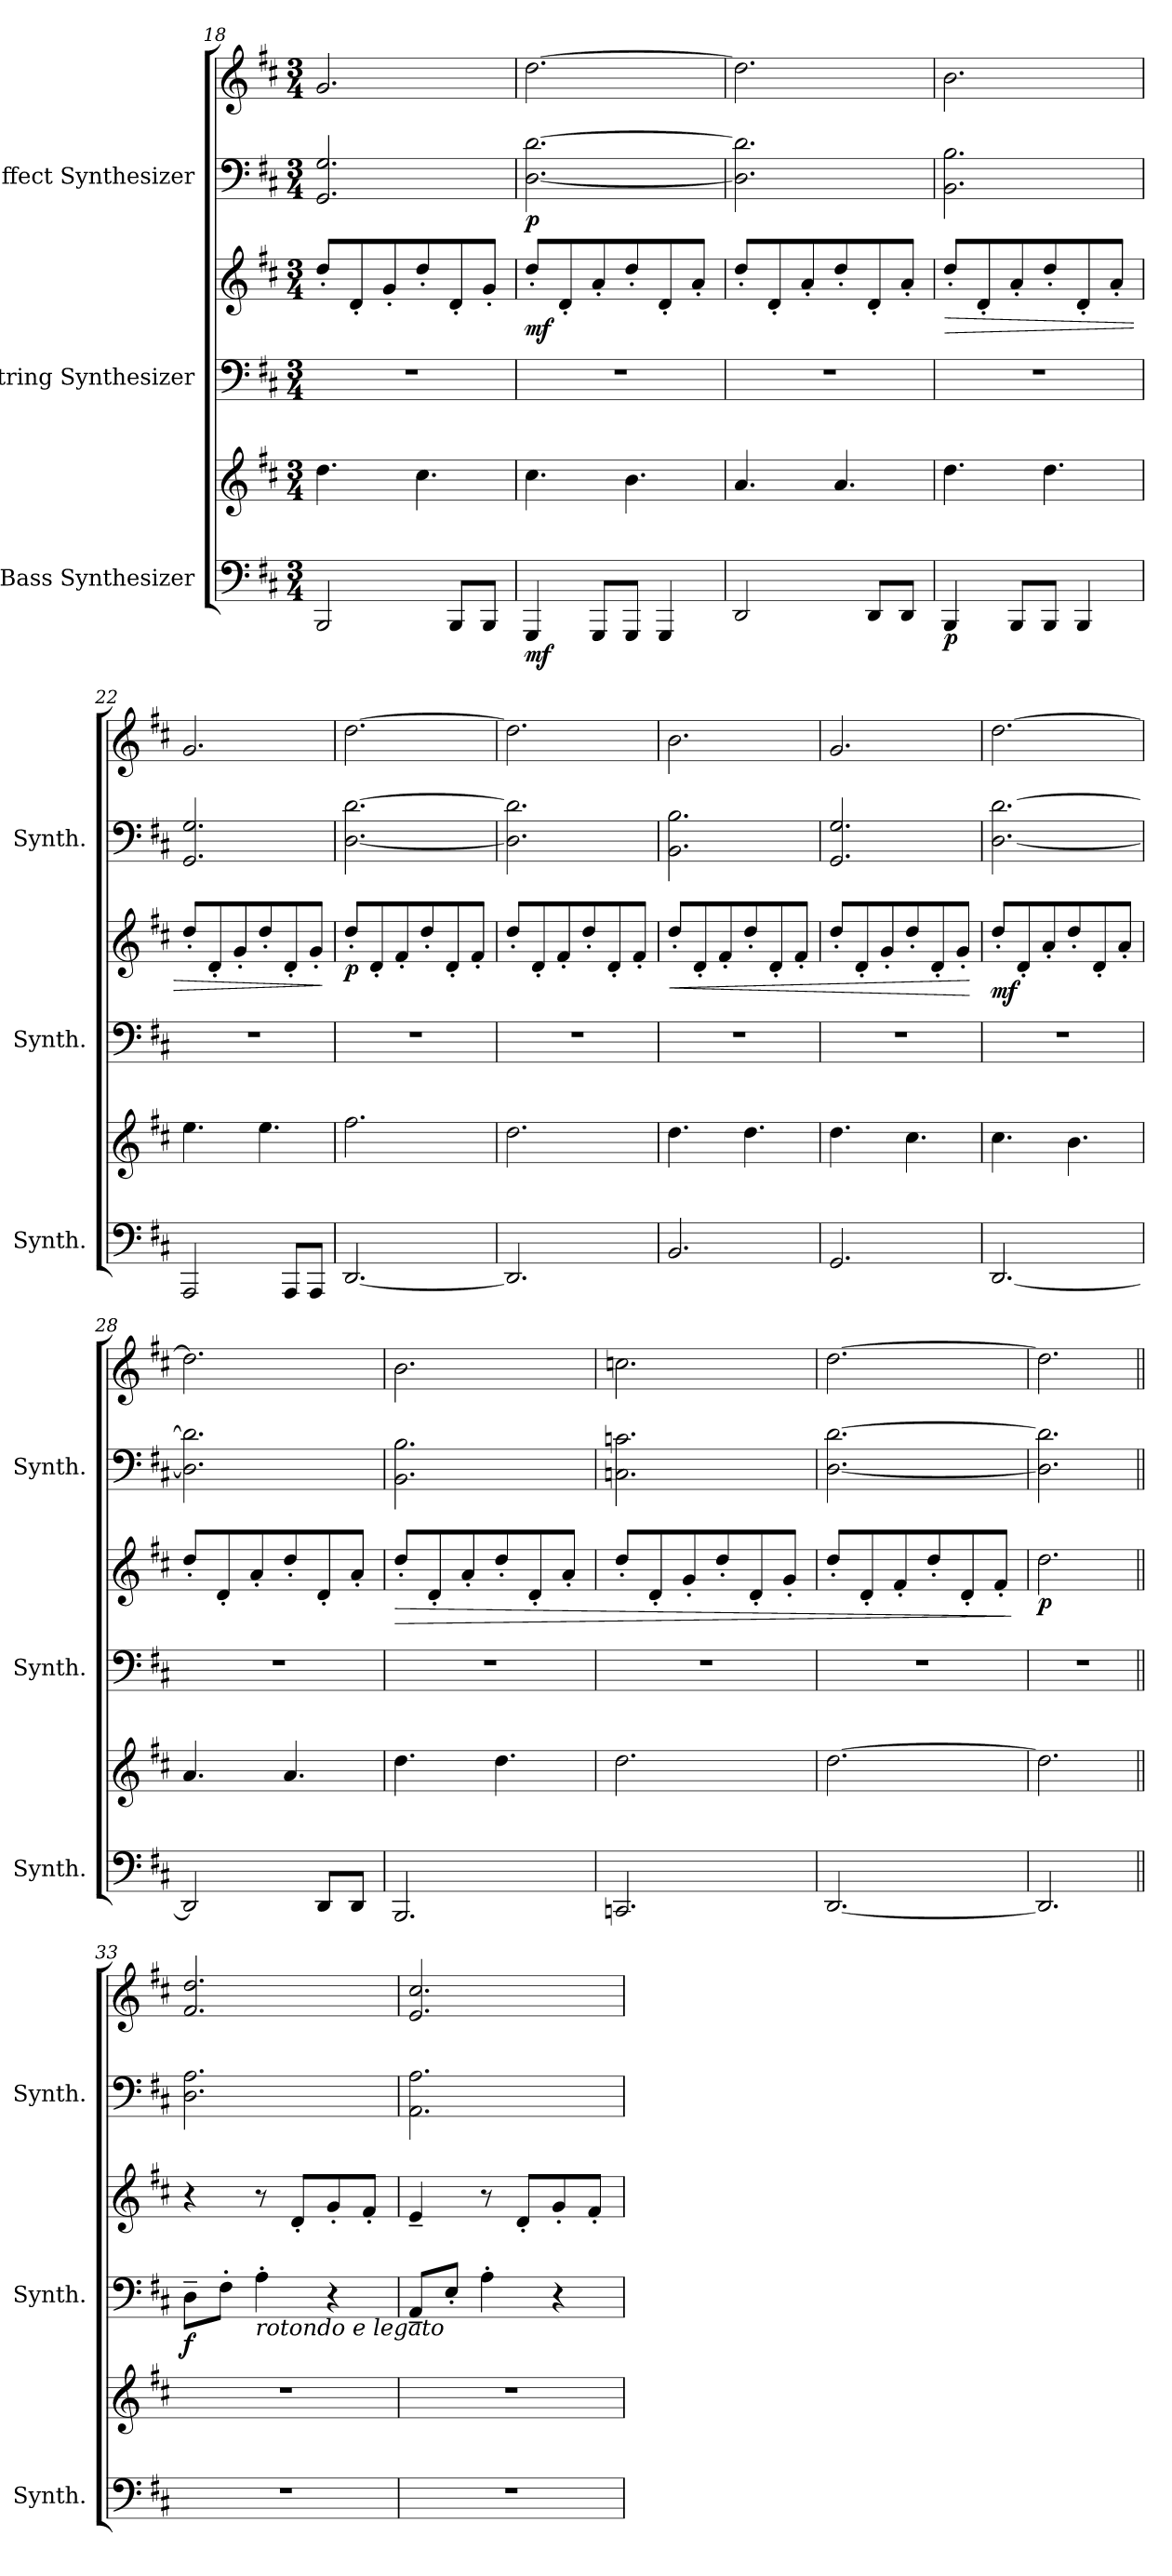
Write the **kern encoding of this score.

**kern	**kern	**dynam	**kern	**kern	**dynam	**kern	**kern	**dynam
*part3	*part3	*part3	*part2	*part2	*part2	*part1	*part1	*part1
*staff6	*staff5	*staff5/6	*staff4	*staff3	*staff3/4	*staff2	*staff1	*staff1/2
*I"Bass Synthesizer	*	*	*I"String Synthesizer	*	*	*I"Effect Synthesizer	*	*
*I'Synth.	*	*	*I'Synth.	*	*	*I'Synth.	*	*
!!LO:LB:g=z
*clefF4	*clefG2	*	*clefF4	*clefG2	*	*clefF4	*clefG2	*
*k[f#c#]	*k[f#c#]	*	*k[f#c#]	*k[f#c#]	*	*k[f#c#]	*k[f#c#]	*
*M3/4	*M3/4	*	*M3/4	*M3/4	*	*M3/4	*M3/4	*
=18	=18	=18	=18	=18	=18	=18	=18	=18
2BBB/	4.dd\	.	2.r	8dd'/L	.	2.GG/ 2.G/	2.g/	.
.	.	.	.	8d'/	.	.	.	.
.	.	.	.	8g'/	.	.	.	.
.	4.cc#\	.	.	8dd'/	.	.	.	.
8BBB/L	.	.	.	8d'/	.	.	.	.
8BBB/J	.	.	.	8g'/J	.	.	.	.
=19	=19	=19	=19	=19	=19	=19	=19	=19
!	!	!LO:DY:b=2	!	!	!LO:DY:b	!	!	!LO:DY:b=2
4GGG/	4.cc#\	mf	2.r	8dd'/L	mf	[2.D\ [2.d\	[2.dd\	p
.	.	.	.	8d'/	.	.	.	.
8GGG/L	.	.	.	8a'/	.	.	.	.
8GGG/J	4.b\	.	.	8dd'/	.	.	.	.
4GGG/	.	.	.	8d'/	.	.	.	.
.	.	.	.	8a'/J	.	.	.	.
=20	=20	=20	=20	=20	=20	=20	=20	=20
2DD/	4.a/	.	2.r	8dd'/L	.	2.D\] 2.d\]	2.dd\]	.
.	.	.	.	8d'/	.	.	.	.
.	.	.	.	8a'/	.	.	.	.
.	4.a/	.	.	8dd'/	.	.	.	.
8DD/L	.	.	.	8d'/	.	.	.	.
8DD/J	.	.	.	8a'/J	.	.	.	.
=21	=21	=21	=21	=21	=21	=21	=21	=21
!	!	!LO:DY:b=2	!	!	!LO:HP:b	!	!	!
4BBB/	4.dd\	p	2.r	8dd'/L	>	2.BB\ 2.B\	2.b\	.
.	.	.	.	8d'/	.	.	.	.
8BBB/L	.	.	.	8a'/	.	.	.	.
8BBB/J	4.dd\	.	.	8dd'/	.	.	.	.
4BBB/	.	.	.	8d'/	.	.	.	.
.	.	.	.	8a'/J	.	.	.	.
=22	=22	=22	=22	=22	=22	=22	=22	=22
2AAA/	4.ee\	.	2.r	8dd'/L	.	2.GG/ 2.G/	2.g/	.
.	.	.	.	8d'/	.	.	.	.
.	.	.	.	8g'/	.	.	.	.
.	4.ee\	.	.	8dd'/	.	.	.	.
8AAA/L	.	.	.	8d'/	.	.	.	.
8AAA/J	.	.	.	8g'/J	.	.	.	.
.	.	.	.	.	]	.	.	.
=23	=23	=23	=23	=23	=23	=23	=23	=23
!	!	!	!	!	!LO:DY:b	!	!	!
[2.DD/	2.ff#\	.	2.r	8dd'/L	p	[2.D\ [2.d\	[2.dd\	.
.	.	.	.	8d'/	.	.	.	.
.	.	.	.	8f#'/	.	.	.	.
.	.	.	.	8dd'/	.	.	.	.
.	.	.	.	8d'/	.	.	.	.
.	.	.	.	8f#'/J	.	.	.	.
!!LO:PB:g=z
=24	=24	=24	=24	=24	=24	=24	=24	=24
2.DD/]	2.dd\	.	2.r	8dd'/L	.	2.D\] 2.d\]	2.dd\]	.
.	.	.	.	8d'/	.	.	.	.
.	.	.	.	8f#'/	.	.	.	.
.	.	.	.	8dd'/	.	.	.	.
.	.	.	.	8d'/	.	.	.	.
.	.	.	.	8f#'/J	.	.	.	.
=25	=25	=25	=25	=25	=25	=25	=25	=25
!	!	!	!	!	!LO:HP:b	!	!	!
2.BB/	4.dd\	.	2.r	8dd'/L	<	2.BB\ 2.B\	2.b\	.
.	.	.	.	8d'/	.	.	.	.
.	.	.	.	8f#'/	.	.	.	.
.	4.dd\	.	.	8dd'/	.	.	.	.
.	.	.	.	8d'/	.	.	.	.
.	.	.	.	8f#'/J	.	.	.	.
=26	=26	=26	=26	=26	=26	=26	=26	=26
2.GG/	4.dd\	.	2.r	8dd'/L	.	2.GG/ 2.G/	2.g/	.
.	.	.	.	8d'/	.	.	.	.
.	.	.	.	8g'/	.	.	.	.
.	4.cc#\	.	.	8dd'/	.	.	.	.
.	.	.	.	8d'/	.	.	.	.
.	.	.	.	8g'/J	.	.	.	.
.	.	.	.	.	[	.	.	.
=27	=27	=27	=27	=27	=27	=27	=27	=27
!	!	!	!	!	!LO:DY:b	!	!	!
[2.DD/	4.cc#\	.	2.r	8dd'/L	mf	[2.D\ [2.d\	[2.dd\	.
.	.	.	.	8d'/	.	.	.	.
.	.	.	.	8a'/	.	.	.	.
.	4.b\	.	.	8dd'/	.	.	.	.
.	.	.	.	8d'/	.	.	.	.
.	.	.	.	8a'/J	.	.	.	.
=28	=28	=28	=28	=28	=28	=28	=28	=28
2DD/]	4.a/	.	2.r	8dd'/L	.	2.D\] 2.d\]	2.dd\]	.
.	.	.	.	8d'/	.	.	.	.
.	.	.	.	8a'/	.	.	.	.
.	4.a/	.	.	8dd'/	.	.	.	.
8DD/L	.	.	.	8d'/	.	.	.	.
8DD/J	.	.	.	8a'/J	.	.	.	.
=29	=29	=29	=29	=29	=29	=29	=29	=29
!	!	!	!	!	!LO:HP:b	!	!	!
2.BBB/	4.dd\	.	2.r	8dd'/L	>	2.BB\ 2.B\	2.b\	.
.	.	.	.	8d'/	.	.	.	.
.	.	.	.	8a'/	.	.	.	.
.	4.dd\	.	.	8dd'/	.	.	.	.
.	.	.	.	8d'/	.	.	.	.
.	.	.	.	8a'/J	.	.	.	.
!!LO:LB:g=z
=30	=30	=30	=30	=30	=30	=30	=30	=30
2.CCn/	2.dd\	.	2.r	8dd'/L	.	2.Cn\ 2.cn\	2.ccn\	.
.	.	.	.	8d'/	.	.	.	.
.	.	.	.	8g'/	.	.	.	.
.	.	.	.	8dd'/	.	.	.	.
.	.	.	.	8d'/	.	.	.	.
.	.	.	.	8g'/J	.	.	.	.
=31	=31	=31	=31	=31	=31	=31	=31	=31
[2.DD/	[2.dd\	.	2.r	8dd'/L	.	[2.D\ [2.d\	[2.dd\	.
.	.	.	.	8d'/	.	.	.	.
.	.	.	.	8f#'/	.	.	.	.
.	.	.	.	8dd'/	.	.	.	.
.	.	.	.	8d'/	.	.	.	.
.	.	.	.	8f#'/J	.	.	.	.
.	.	.	.	.	]	.	.	.
=32	=32	=32	=32	=32	=32	=32	=32	=32
!	!	!	!	!	!LO:DY:b	!	!	!
2.DD/]	2.dd\]	.	2.r	2.dd\	p	2.D\] 2.d\]	2.dd\]	.
=33||	=33||	=33||	=33||	=33||	=33||	=33||	=33||	=33||
!	!	!	!	!	!LO:DY:b=2	!	!	!
2.r	2.r	.	8D~\L	4r	f	2.D\ 2.A\	2.f#/ 2.dd/	.
.	.	.	8F#'\J	.	.	.	.	.
!	!	!	!LO:TX:b:i:t=rotondo e legato	!	!	!	!	!
.	.	.	4A'\	8r	.	.	.	.
.	.	.	.	8d'/L	.	.	.	.
.	.	.	4r	8g'/	.	.	.	.
.	.	.	.	8f#'/J	.	.	.	.
=34	=34	=34	=34	=34	=34	=34	=34	=34
2.r	2.r	.	8AA~/L	4e~/	.	2.AA\ 2.A\	2.e/ 2.cc#/	.
.	.	.	8E'/J	.	.	.	.	.
.	.	.	4A'\	8r	.	.	.	.
.	.	.	.	8d'/L	.	.	.	.
.	.	.	4r	8g'/	.	.	.	.
.	.	.	.	8f#'/J	.	.	.	.
=	=	=	=	=	=	=	=	=
*-	*-	*-	*-	*-	*-	*-	*-	*-
